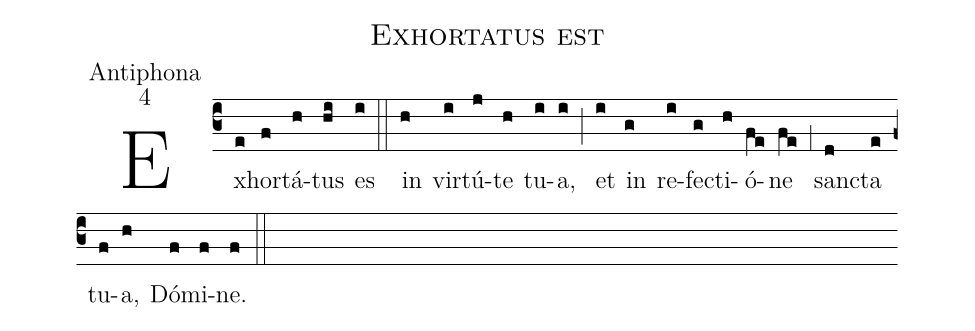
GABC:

name:Exhortatus est;
office-part:Antiphona;
mode:4;
%%
(c3) Ex(e)hor(f)tá(h)tus(hi) es(i) (::)
in(h) vir(i)tú(j)te(h) tu(i)a,(i) (;) et(i) in(g) re(i)fe(g)cti(h)ó(fe)ne(fe) (,1) san(d)cta(e) tu(f)a,(h) Dó(f)mi(f)ne.(f) (::)
